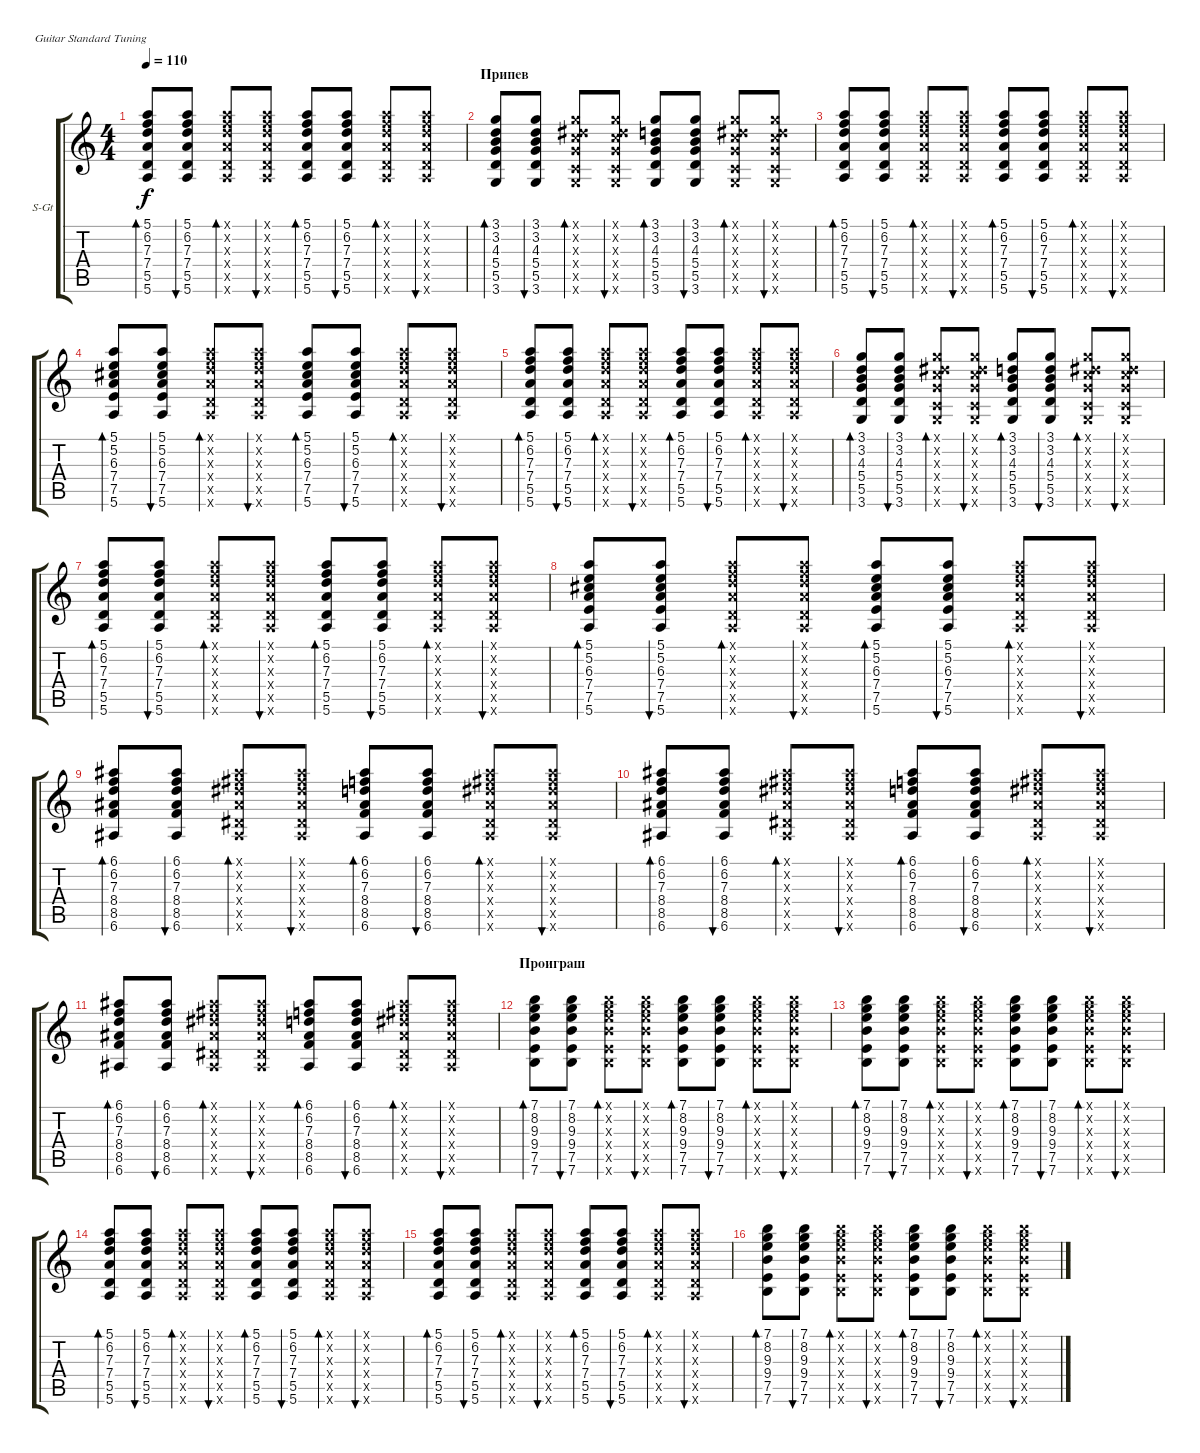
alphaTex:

\defaultSystemsLayout 4
\bracketExtendMode groupsimilarinstruments
\firstSystemTrackNameOrientation horizontal
\otherSystemsTrackNameOrientation horizontal
\track ("В. Бутусов (гитара)" "S-Gt") {instrument acousticguitarsteel}
\staff {score tabs}
\tuning (E4 B3 G3 D3 A2 E2)
\ts (4 4)
\tempo 110
\clef g2
\ks c
(5.6 5.5 7.4 7.3 6.2 5.1).8{bd 41 dy f} (5.6 5.5 7.4 7.3 6.2 5.1).8{bu 42} (5.6{x} 5.5{x} 7.4{x} 7.3{x} 6.2{x} 5.1{x}).8{bd 51} (5.6{x} 5.5{x} 7.4{x} 7.3{x} 6.2{x} 5.1{x}).8{bu 47} (5.6 5.5 7.4 7.3 6.2 5.1).8{bd 41} (5.6 5.5 7.4 7.3 6.2 5.1).8{bu 42} (5.6{x} 5.5{x} 7.4{x} 7.3{x} 6.2{x} 5.1{x}).8{bd 51} (5.6{x} 5.5{x} 7.4{x} 7.3{x} 6.2{x} 5.1{x}).8{bu 47} |
\section ("" "Припев")
\scale
0.333333 (3.6 5.5 5.4 4.3 3.2 3.1).8{bd 41} (3.6 5.5 5.4 4.3 3.2 3.1).8{bu 42} (3.6{x} 3.5{x} 5.4{x} 5.3{x} 4.2{x} 3.1{x}).8{bd 51} (3.6{x} 3.5{x} 5.4{x} 5.3{x} 4.2{x} 3.1{x}).8{bu 47} (3.6 5.5 5.4 4.3 3.2 3.1).8{bd 41} (3.6 5.5 5.4 4.3 3.2 3.1).8{bu 42} (3.6{x} 3.5{x} 5.4{x} 5.3{x} 4.2{x} 3.1{x}).8{bd 51} (3.6{x} 3.5{x} 5.4{x} 5.3{x} 4.2{x} 3.1{x}).8{bu 47} |
(5.6 5.5 7.4 7.3 6.2 5.1).8{bd 41} (5.6 5.5 7.4 7.3 6.2 5.1).8{bu 42} (5.6{x} 5.5{x} 7.4{x} 7.3{x} 6.2{x} 5.1{x}).8{bd 51} (5.6{x} 5.5{x} 7.4{x} 7.3{x} 6.2{x} 5.1{x}).8{bu 47} (5.6 5.5 7.4 7.3 6.2 5.1).8{bd 41} (5.6 5.5 7.4 7.3 6.2 5.1).8{bu 42} (5.6{x} 5.5{x} 7.4{x} 7.3{x} 6.2{x} 5.1{x}).8{bd 51} (5.6{x} 5.5{x} 7.4{x} 7.3{x} 6.2{x} 5.1{x}).8{bu 47} |
(5.6 7.5 7.4 6.3 5.2 5.1).8{bd 41} (5.6 7.5 7.4 6.3 5.2 5.1).8{bu 42} (5.6{x} 5.5{x} 7.4{x} 7.3{x} 6.2{x} 5.1{x}).8{bd 51} (5.6{x} 5.5{x} 7.4{x} 7.3{x} 6.2{x} 5.1{x}).8{bu 47} (5.6 7.5 7.4 6.3 5.2 5.1).8{bd 41} (5.6 7.5 7.4 6.3 5.2 5.1).8{bu 42} (5.6{x} 5.5{x} 7.4{x} 7.3{x} 6.2{x} 5.1{x}).8{bd 51} (5.6{x} 5.5{x} 7.4{x} 7.3{x} 6.2{x} 5.1{x}).8{bu 47} |
(5.6 5.5 7.4 7.3 6.2 5.1).8{bd 41} (5.6 5.5 7.4 7.3 6.2 5.1).8{bu 42} (5.6{x} 5.5{x} 7.4{x} 7.3{x} 6.2{x} 5.1{x}).8{bd 51} (5.6{x} 5.5{x} 7.4{x} 7.3{x} 6.2{x} 5.1{x}).8{bu 47} (5.6 5.5 7.4 7.3 6.2 5.1).8{bd 41} (5.6 5.5 7.4 7.3 6.2 5.1).8{bu 42} (5.6{x} 5.5{x} 7.4{x} 7.3{x} 6.2{x} 5.1{x}).8{bd 51} (5.6{x} 5.5{x} 7.4{x} 7.3{x} 6.2{x} 5.1{x}).8{bu 47} |
(3.6 5.5 5.4 4.3 3.2 3.1).8{bd 41} (3.6 5.5 5.4 4.3 3.2 3.1).8{bu 42} (3.6{x} 3.5{x} 5.4{x} 5.3{x} 4.2{x} 3.1{x}).8{bd 51} (3.6{x} 3.5{x} 5.4{x} 5.3{x} 4.2{x} 3.1{x}).8{bu 47} (3.6 5.5 5.4 4.3 3.2 3.1).8{bd 41} (3.6 5.5 5.4 4.3 3.2 3.1).8{bu 42} (3.6{x} 3.5{x} 5.4{x} 5.3{x} 4.2{x} 3.1{x}).8{bd 51} (3.6{x} 3.5{x} 5.4{x} 5.3{x} 4.2{x} 3.1{x}).8{bu 47} |
(5.6 5.5 7.4 7.3 6.2 5.1).8{bd 41} (5.6 5.5 7.4 7.3 6.2 5.1).8{bu 42} (5.6{x} 5.5{x} 7.4{x} 7.3{x} 6.2{x} 5.1{x}).8{bd 51} (5.6{x} 5.5{x} 7.4{x} 7.3{x} 6.2{x} 5.1{x}).8{bu 47} (5.6 5.5 7.4 7.3 6.2 5.1).8{bd 41} (5.6 5.5 7.4 7.3 6.2 5.1).8{bu 42} (5.6{x} 5.5{x} 7.4{x} 7.3{x} 6.2{x} 5.1{x}).8{bd 51} (5.6{x} 5.5{x} 7.4{x} 7.3{x} 6.2{x} 5.1{x}).8{bu 47} |
(5.6 7.5 7.4 6.3 5.2 5.1).8{bd 41} (5.6 7.5 7.4 6.3 5.2 5.1).8{bu 42} (5.6{x} 5.5{x} 7.4{x} 7.3{x} 6.2{x} 5.1{x}).8{bd 51} (5.6{x} 5.5{x} 7.4{x} 7.3{x} 6.2{x} 5.1{x}).8{bu 47} (5.6 7.5 7.4 6.3 5.2 5.1).8{bd 41} (5.6 7.5 7.4 6.3 5.2 5.1).8{bu 42} (5.6{x} 5.5{x} 7.4{x} 7.3{x} 6.2{x} 5.1{x}).8{bd 51} (5.6{x} 5.5{x} 7.4{x} 7.3{x} 6.2{x} 5.1{x}).8{bu 47} |
(6.6 8.5 8.4 7.3 6.2 6.1).8{bd 41} (6.6 8.5 8.4 7.3 6.2 6.1).8{bu 42} (6.6{x} 6.5{x} 8.4{x} 8.3{x} 7.2{x} 6.1{x}).8{bd 51} (6.6{x} 6.5{x} 8.4{x} 8.3{x} 7.2{x} 6.1{x}).8{bu 47} (6.6 8.5 8.4 7.3 6.2 6.1).8{bd 41} (6.6 8.5 8.4 7.3 6.2 6.1).8{bu 42} (6.6{x} 6.5{x} 8.4{x} 8.3{x} 7.2{x} 6.1{x}).8{bd 51} (6.6{x} 6.5{x} 8.4{x} 8.3{x} 7.2{x} 6.1{x}).8{bu 47} |
(6.6 8.5 8.4 7.3 6.2 6.1).8{bd 41} (6.6 8.5 8.4 7.3 6.2 6.1).8{bu 42} (6.6{x} 6.5{x} 8.4{x} 8.3{x} 7.2{x} 6.1{x}).8{bd 51} (6.6{x} 6.5{x} 8.4{x} 8.3{x} 7.2{x} 6.1{x}).8{bu 47} (6.6 8.5 8.4 7.3 6.2 6.1).8{bd 41} (6.6 8.5 8.4 7.3 6.2 6.1).8{bu 42} (6.6{x} 6.5{x} 8.4{x} 8.3{x} 7.2{x} 6.1{x}).8{bd 51} (6.6{x} 6.5{x} 8.4{x} 8.3{x} 7.2{x} 6.1{x}).8{bu 47} |
(6.6 8.5 8.4 7.3 6.2 6.1).8{bd 41} (6.6 8.5 8.4 7.3 6.2 6.1).8{bu 42} (6.6{x} 6.5{x} 8.4{x} 8.3{x} 7.2{x} 6.1{x}).8{bd 51} (6.6{x} 6.5{x} 8.4{x} 8.3{x} 7.2{x} 6.1{x}).8{bu 47} (6.6 8.5 8.4 7.3 6.2 6.1).8{bd 41} (6.6 8.5 8.4 7.3 6.2 6.1).8{bu 42} (6.6{x} 6.5{x} 8.4{x} 8.3{x} 7.2{x} 6.1{x}).8{bd 51} (6.6{x} 6.5{x} 8.4{x} 8.3{x} 7.2{x} 6.1{x}).8{bu 47} |
\section ("" "Проиграш")
(7.6 7.5 9.4 9.3 8.2 7.1).8{bd 41} (7.6 7.5 9.4 9.3 8.2 7.1).8{bu 42} (7.6{x} 7.5{x} 9.4{x} 9.3{x} 8.2{x} 7.1{x}).8{bd 51} (7.6{x} 7.5{x} 9.4{x} 9.3{x} 8.2{x} 7.1{x}).8{bu 47} (7.6 7.5 9.4 9.3 8.2 7.1).8{bd 41} (7.6 7.5 9.4 9.3 8.2 7.1).8{bu 42} (7.6{x} 7.5{x} 9.4{x} 9.3{x} 8.2{x} 7.1{x}).8{bd 51} (7.6{x} 7.5{x} 9.4{x} 9.3{x} 8.2{x} 7.1{x}).8{bu 47} |
(7.6 7.5 9.4 9.3 8.2 7.1).8{bd 41} (7.6 7.5 9.4 9.3 8.2 7.1).8{bu 42} (7.6{x} 7.5{x} 9.4{x} 9.3{x} 8.2{x} 7.1{x}).8{bd 51} (7.6{x} 7.5{x} 9.4{x} 9.3{x} 8.2{x} 7.1{x}).8{bu 47} (7.6 7.5 9.4 9.3 8.2 7.1).8{bd 41} (7.6 7.5 9.4 9.3 8.2 7.1).8{bu 42} (7.6{x} 7.5{x} 9.4{x} 9.3{x} 8.2{x} 7.1{x}).8{bd 51} (7.6{x} 7.5{x} 9.4{x} 9.3{x} 8.2{x} 7.1{x}).8{bu 47} |
(5.6 5.5 7.4 7.3 6.2 5.1).8{bd 41} (5.6 5.5 7.4 7.3 6.2 5.1).8{bu 42} (5.6{x} 5.5{x} 7.4{x} 7.3{x} 6.2{x} 5.1{x}).8{bd 51} (5.6{x} 5.5{x} 7.4{x} 7.3{x} 6.2{x} 5.1{x}).8{bu 47} (5.6 5.5 7.4 7.3 6.2 5.1).8{bd 41} (5.6 5.5 7.4 7.3 6.2 5.1).8{bu 42} (5.6{x} 5.5{x} 7.4{x} 7.3{x} 6.2{x} 5.1{x}).8{bd 51} (5.6{x} 5.5{x} 7.4{x} 7.3{x} 6.2{x} 5.1{x}).8{bu 47} |
(5.6 5.5 7.4 7.3 6.2 5.1).8{bd 41} (5.6 5.5 7.4 7.3 6.2 5.1).8{bu 42} (5.6{x} 5.5{x} 7.4{x} 7.3{x} 6.2{x} 5.1{x}).8{bd 51} (5.6{x} 5.5{x} 7.4{x} 7.3{x} 6.2{x} 5.1{x}).8{bu 47} (5.6 5.5 7.4 7.3 6.2 5.1).8{bd 41} (5.6 5.5 7.4 7.3 6.2 5.1).8{bu 42} (5.6{x} 5.5{x} 7.4{x} 7.3{x} 6.2{x} 5.1{x}).8{bd 51} (5.6{x} 5.5{x} 7.4{x} 7.3{x} 6.2{x} 5.1{x}).8{bu 47} |
(7.6 7.5 9.4 9.3 8.2 7.1).8{bd 41} (7.6 7.5 9.4 9.3 8.2 7.1).8{bu 42} (7.6{x} 7.5{x} 9.4{x} 9.3{x} 8.2{x} 7.1{x}).8{bd 51} (7.6{x} 7.5{x} 9.4{x} 9.3{x} 8.2{x} 7.1{x}).8{bu 47} (7.6 7.5 9.4 9.3 8.2 7.1).8{bd 41} (7.6 7.5 9.4 9.3 8.2 7.1).8{bu 42} (7.6{x} 7.5{x} 9.4{x} 9.3{x} 8.2{x} 7.1{x}).8{bd 51} (7.6{x} 7.5{x} 9.4{x} 9.3{x} 8.2{x} 7.1{x}).8{bu 47}
